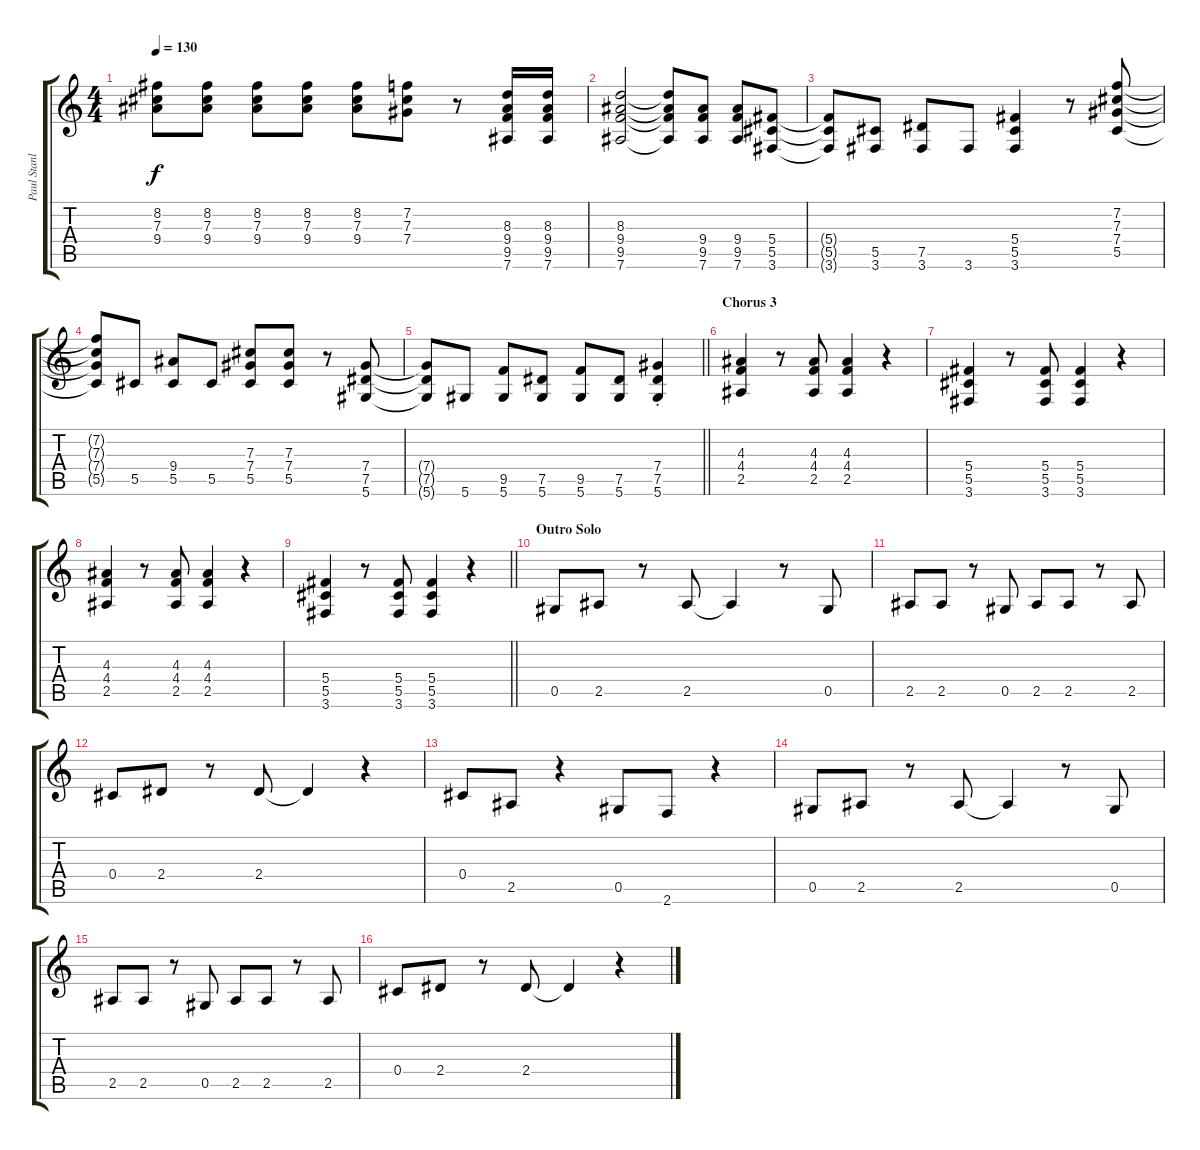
\track ("Paul Stanley" "Paul Stanl") {instrument distortionguitar}
\staff {score tabs}
\tuning (Eb4 Bb3 Gb3 Db3 Ab2 Eb2) {hide}
\ts (4 4)
\tempo 130
\clef g2
\ks c
(8.2 7.3 9.4).8{dy f} (8.2 7.3 9.4).8 (8.2 7.3 9.4).8 (8.2 7.3 9.4).8 (8.2 7.3 9.4).8 (7.2 7.3 7.4).8 r.8 (8.3 9.4 9.5 7.6).16 (8.3 9.4 9.5 7.6).16 |
(8.3 9.4 9.5 7.6).2 (8.3{t} 9.4{t} 9.5{t} 7.6{t}).8 (9.4 9.5 7.6).8 (9.4 9.5 7.6).8 (5.4 5.5 3.6).8 |
(5.4{t} 5.5{t} 3.6{t}).8 (5.5 3.6).8 (7.5 3.6).8 3.6.8 (5.4 5.5 3.6).4 r.8 (7.2 7.3 7.4 5.5).8 |
(7.2{t} 7.3{t} 7.4{t} 5.5{t}).8 5.5.8 (9.4 5.5).8 5.5.8 (7.3 7.4 5.5).8 (7.3 7.4 5.5).8 r.8 (7.4 7.5 5.6).8 |
\barLineRight lightlight
(7.4{t} 7.5{t} 5.6{t}).8 5.6.8 (9.5 5.6).8 (7.5 5.6).8 (9.5 5.6).8 (7.5 5.6).8 (7.4{st} 7.5{st} 5.6{st}).4 |
\section ("" "Chorus 3")
(4.3 4.4 2.5).4 r.8 (4.3 4.4 2.5).8 (4.3 4.4 2.5).4 r.4 |
(5.4 5.5 3.6).4 r.8 (5.4 5.5 3.6).8 (5.4 5.5 3.6).4 r.4 |
(4.3 4.4 2.5).4 r.8 (4.3 4.4 2.5).8 (4.3 4.4 2.5).4 r.4 |
\barLineRight lightlight
(5.4 5.5 3.6).4 r.8 (5.4 5.5 3.6).8 (5.4 5.5 3.6).4 r.4 |
\section ("" "Outro Solo")
0.5.8 2.5.8 r.8 2.5.8 2.5{t}.4 r.8 0.5.8 |
2.5.8 2.5.8 r.8 0.5.8 2.5.8 2.5.8 r.8 2.5.8 |
0.4.8 2.4.8 r.8 2.4.8 2.4{t}.4 r.4 |
0.4.8 2.5.8 r.4 0.5.8 2.6.8 r.4 |
0.5.8 2.5.8 r.8 2.5.8 2.5{t}.4 r.8 0.5.8 |
2.5.8 2.5.8 r.8 0.5.8 2.5.8 2.5.8 r.8 2.5.8 |
0.4.8 2.4.8 r.8 2.4.8 2.4{t}.4 r.4
